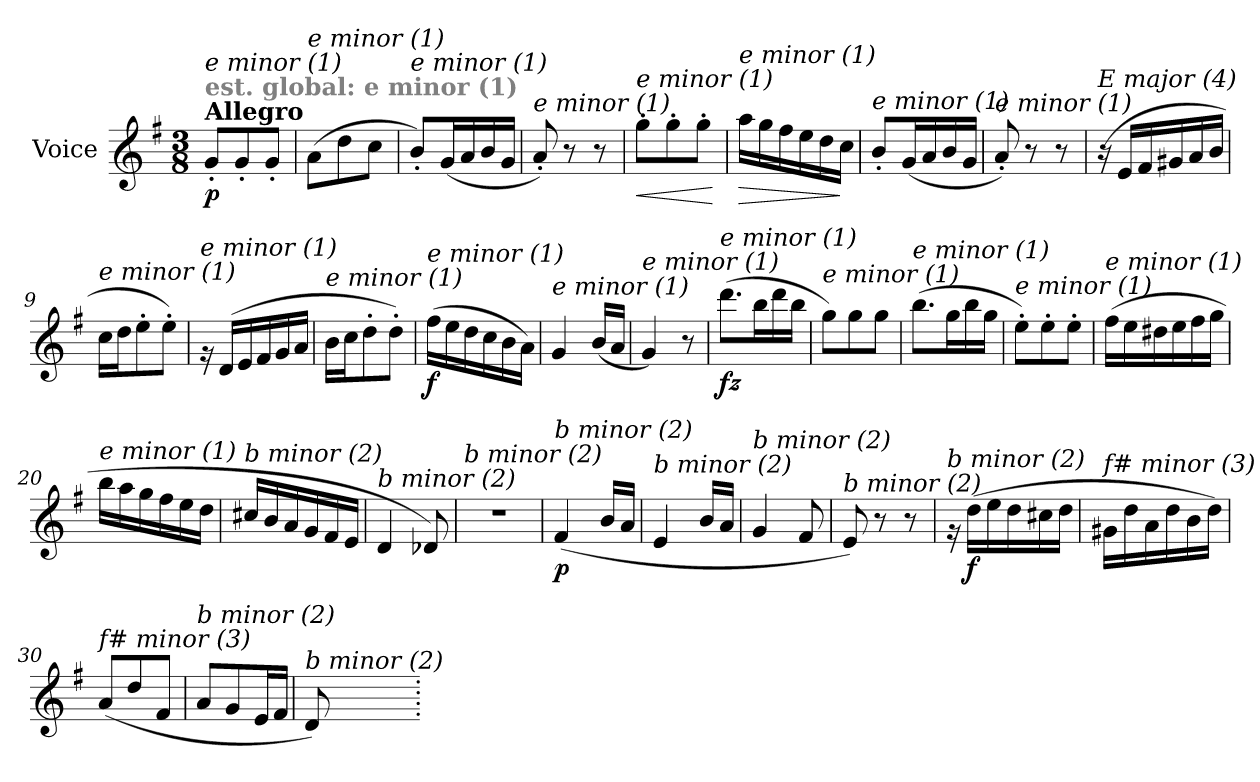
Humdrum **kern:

**kern	**dynam
*part1	*part1
*staff1	*staff1
*I"Voice	*
*clefG2	*
*k[f#]	*
*G:	*
*M3/8	*
=	=
!LO:TX:a:B:t=Allegro	!
!LO:TX:a:B:color=#808080:t=est. global&colon; e minor (1)	!
!LO:TX:i:t=e minor (1)	!
!	!LO:DY:b
8g'/L	p
8g'/	.
8g'/J	.
=1	=1
!LO:TX:i:t=e minor (1)	!
(>8a\L	.
8dd\	.
8cc\J	.
=2	=2
!LO:TX:i:t=e minor (1)	!
8b'/L)	.
(<16g/L	.
16a/	.
16b/	.
16g/JJ	.
=3	=3
!LO:TX:i:t=e minor (1)	!
8a'/)	.
8r	.
8r	.
=4	=4
!LO:TX:i:t=e minor (1)	!
!	!LO:HP:b
8gg'\L	<
8gg'\	.
8gg'\J	.
.	[
=5	=5
!LO:TX:i:t=e minor (1)	!
!	!LO:HP:b
16aa\LL	>
16gg\	.
16ff#\	.
16ee\	.
16dd\	.
16cc\JJ	]
=6	=6
!LO:TX:i:t=e minor (1)	!
8b'/L	.
(<16g/L	.
16a/	.
16b/	.
16g/JJ	.
!!LO:LB:g=z
=7	=7
!LO:TX:i:t=e minor (1)	!
8a'/)	.
8r	.
8r	.
=8	=8
!LO:TX:i:t=E major (4)	!
(>16r	.
16e/LL	.
16f#/	.
16g#X/	.
16a/	.
16b/JJ	.
=9	=9
!LO:TX:i:t=e minor (1)	!
16cc\LL	.
16dd\J	.
8ee'\	.
8ee'\J)	.
=10	=10
!LO:TX:i:t=e minor (1)	!
16rg	.
(>16d/LL	.
16e/	.
16f#/	.
16g/	.
16a/JJ	.
=11	=11
!LO:TX:i:t=e minor (1)	!
16b\LL	.
16cc\J	.
8dd'\	.
8dd'Z\J)	.
=12	=12
!LO:TX:i:t=e minor (1)	!
!	!LO:DY:b
(>16ff#\LL	f
16ee\	.
16dd\	.
16cc\	.
16b\	.
16a\JJ)	.
!!LO:LB:g=z
=13	=13
!LO:TX:i:t=e minor (1)	!
4g/	.
(<16b/LL	.
16a/JJ	.
=14	=14
!LO:TX:i:t=e minor (1)	!
4g/)	.
8r	.
=15	=15
!LO:TX:i:t=e minor (1)	!
!	!LO:DY:b
(>8.ddd\L	fz
16bb\L	.
16ddd\	.
16bb\JJ	.
=16	=16
!LO:TX:i:t=e minor (1)	!
8gg\L)	.
8gg\	.
8gg\J	.
=17	=17
!LO:TX:i:t=e minor (1)	!
(>8.bb\L	.
16gg\L	.
16bb\	.
16gg\JJ	.
=18	=18
!LO:TX:i:t=e minor (1)	!
8ee'\L)	.
8ee'\	.
8ee'\J	.
=19	=19
!LO:TX:i:t=e minor (1)	!
(>16ff#\LL	.
16ee\	.
16dd#X\	.
16ee\	.
16ff#\	.
16gg\JJ	.
!!LO:LB:g=z
=20	=20
!LO:TX:i:t=e minor (1)	!
16bb\LL	.
16aa\	.
16gg\	.
16ff#\	.
16ee\	.
16dd\JJ	.
=21	=21
!LO:TX:i:t=b minor (2)	!
16cc#X/LL	.
16b/	.
16a/	.
16g/	.
16f#/	.
16e/JJ	.
=22	=22
!LO:TX:i:t=b minor (2)	!
4d/	.
8d-Xi/)	.
=23	=23
!LO:TX:i:t=b minor (2)	!
4.r	.
=24	=24
!LO:TX:i:t=b minor (2)	!
!	!LO:DY:b
(<4f#/	p
16b/LL	.
16a/JJ	.
=25	=25
!LO:TX:i:t=b minor (2)	!
4e/	.
16b/LL	.
16a/JJ	.
=26	=26
!LO:TX:i:t=b minor (2)	!
4g/	.
8f#/	.
!!LO:LB:g=z
=27	=27
!LO:TX:i:t=b minor (2)	!
8e/)	.
8r	.
8r	.
=28	=28
!LO:TX:i:t=b minor (2)	!
16rg	.
!	!LO:DY:b
(>16dd\LL	f
16ee\	.
16dd\	.
16cc#X\	.
16dd\JJ	.
=29	=29
!LO:TX:i:t=f# minor (3)	!
16g#X\LL	.
16dd\	.
16a\	.
16dd\	.
16b\	.
16dd\JJ)	.
=30	=30
!LO:TX:i:t=f# minor (3)	!
(<8a/L	.
8dd/	.
8f#/J	.
=31	=31
!LO:TX:i:t=b minor (2)	!
8a/L	.
8g/	.
16e/L	.
16f#/JJ	.
=32	=32
!LO:TX:i:t=b minor (2)	!
8d/)	.
=.	=.
*-	*-
